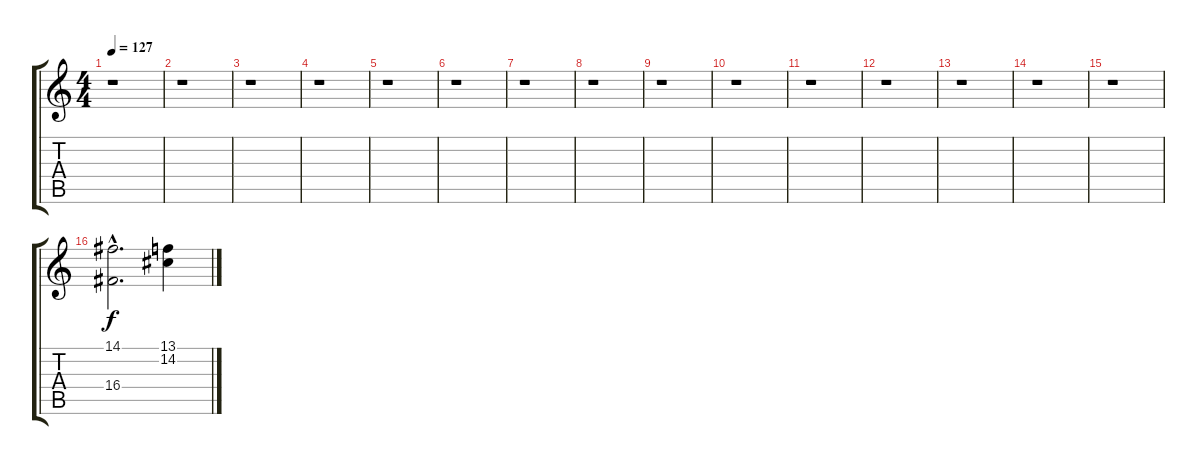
\track "" {instrument stringensemble1}
\staff {score tabs}
\tuning (E4 B3 G3 D3 A2 E2) {hide}
\ts (4 4)
\tempo 127
\clef g2
\ks c
r.1{dy f instrument stringensemble1} |
r.1 |
r.1 |
r.1 |
r.1 |
r.1 |
r.1 |
r.1 |
r.1 |
r.1 |
r.1 |
r.1 |
r.1 |
r.1 |
r.1 |
(14.1{hac} 16.4{hac}).2{d} (13.1 14.2).4
